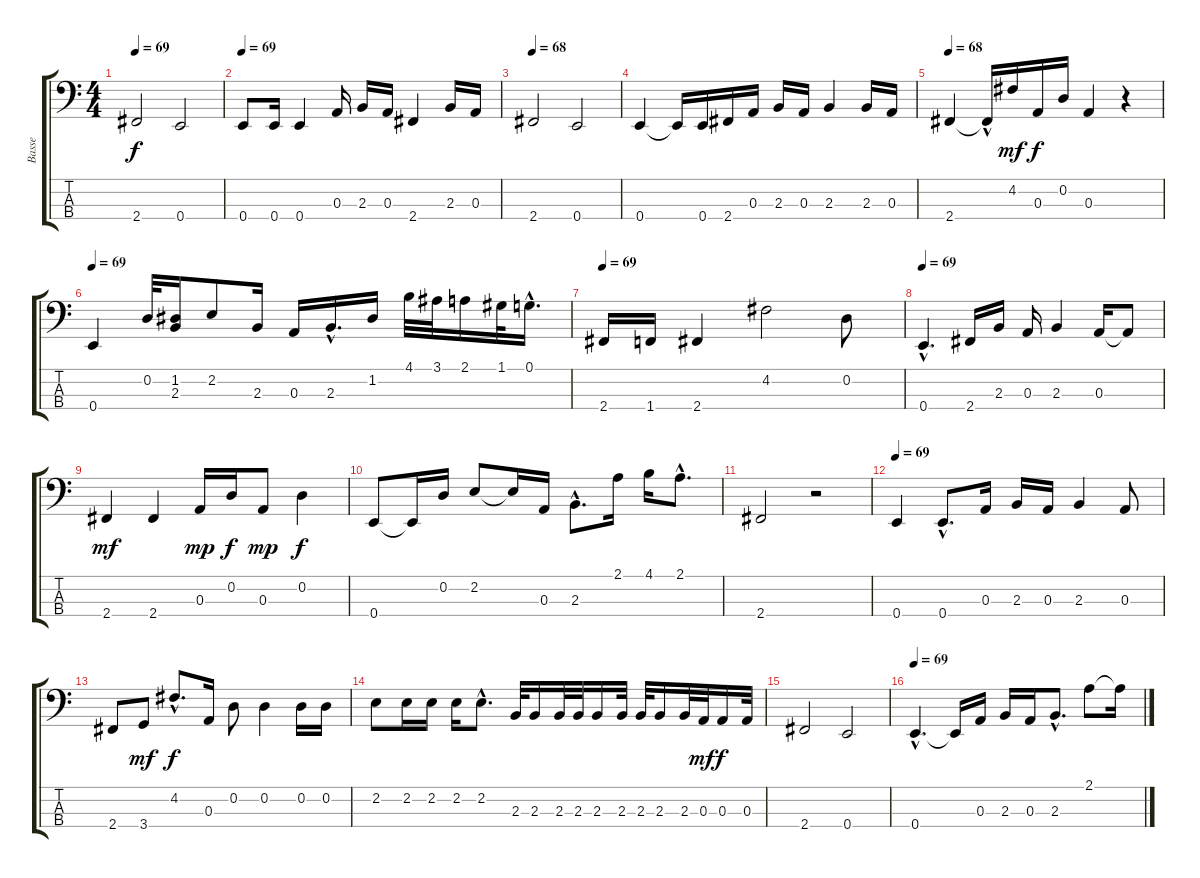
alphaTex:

\track ("Basse" "Basse") {instrument fretlessbass}
\staff {score tabs}
\tuning (G2 D2 A1 E1) {hide}
\ts (4 4)
\tempo 69
\clef f4
\ks c
2.4.2{dy f} 0.4.2 |
\tempo 69
0.4.8 0.4.16 0.4.4 0.3.16 2.3.16 0.3.16 2.4.4 2.3.16 0.3.16 |
\tempo 68
2.4.2 0.4.2 |
0.4.4 0.4{t}.16 0.4.16 2.4.16 0.3.16 2.3.16 0.3.16 2.3.4 2.3.16 0.3.16 |
\tempo 68
2.4.4 2.4{hac t}.16 4.2.16{dy mf} 0.3.16{dy f} 0.2.16 0.3.4 r.4 |
\tempo 69
0.4.4 0.2.32 (1.2 2.3).16 2.2.8 2.3.16 0.3.16 2.3{hac}.16{d} 1.2.16 4.1.32 3.1.32 2.1.16 1.1.32 0.1{hac}.16{d} |
\tempo 69
2.4.16 1.4.16 2.4.4 4.2.2 0.2.8 |
\tempo 69
0.4{hac}.4{d} 2.4.16 2.3.16 0.3.16 2.3.4 0.3.16 0.3{t}.8 |
2.4.4{dy mf} 2.4.4 0.3.16{dy mp} 0.2.16{dy f} 0.3.8{dy mp} 0.2.4{dy f} |
0.4.8 0.4{t}.16 0.2.16 2.2.8 2.2{t}.16 0.3.16 2.3{hac}.8{d} 2.1.16 4.1.16 2.1{hac}.8{d} |
2.4.2 r.2 |
\tempo 69
0.4.4 0.4{hac}.8{d} 0.3.16 2.3.16 0.3.16 2.3.4 0.3.8 |
2.4.8 3.4.8{dy mf} 4.2{hac}.8{d dy f} 0.3.16 0.2.8 0.2.4 0.2.16 0.2.16 |
2.2.8 2.2.16 2.2.16 2.2.16 2.2{hac}.8{d} 2.3.32 2.3.16 2.3.32 2.3.32 2.3.16 2.3.32 2.3.32 2.3.16 2.3.32 0.3.32{dy mf} 0.3.16{dy f} 0.3.32 |
2.4.2 0.4.2 |
\tempo 69
0.4{hac}.4{d} 0.4{t}.16 0.3.16 2.3.16 0.3.16 2.3{hac}.8{d} 2.1.8 2.1{t}.16
